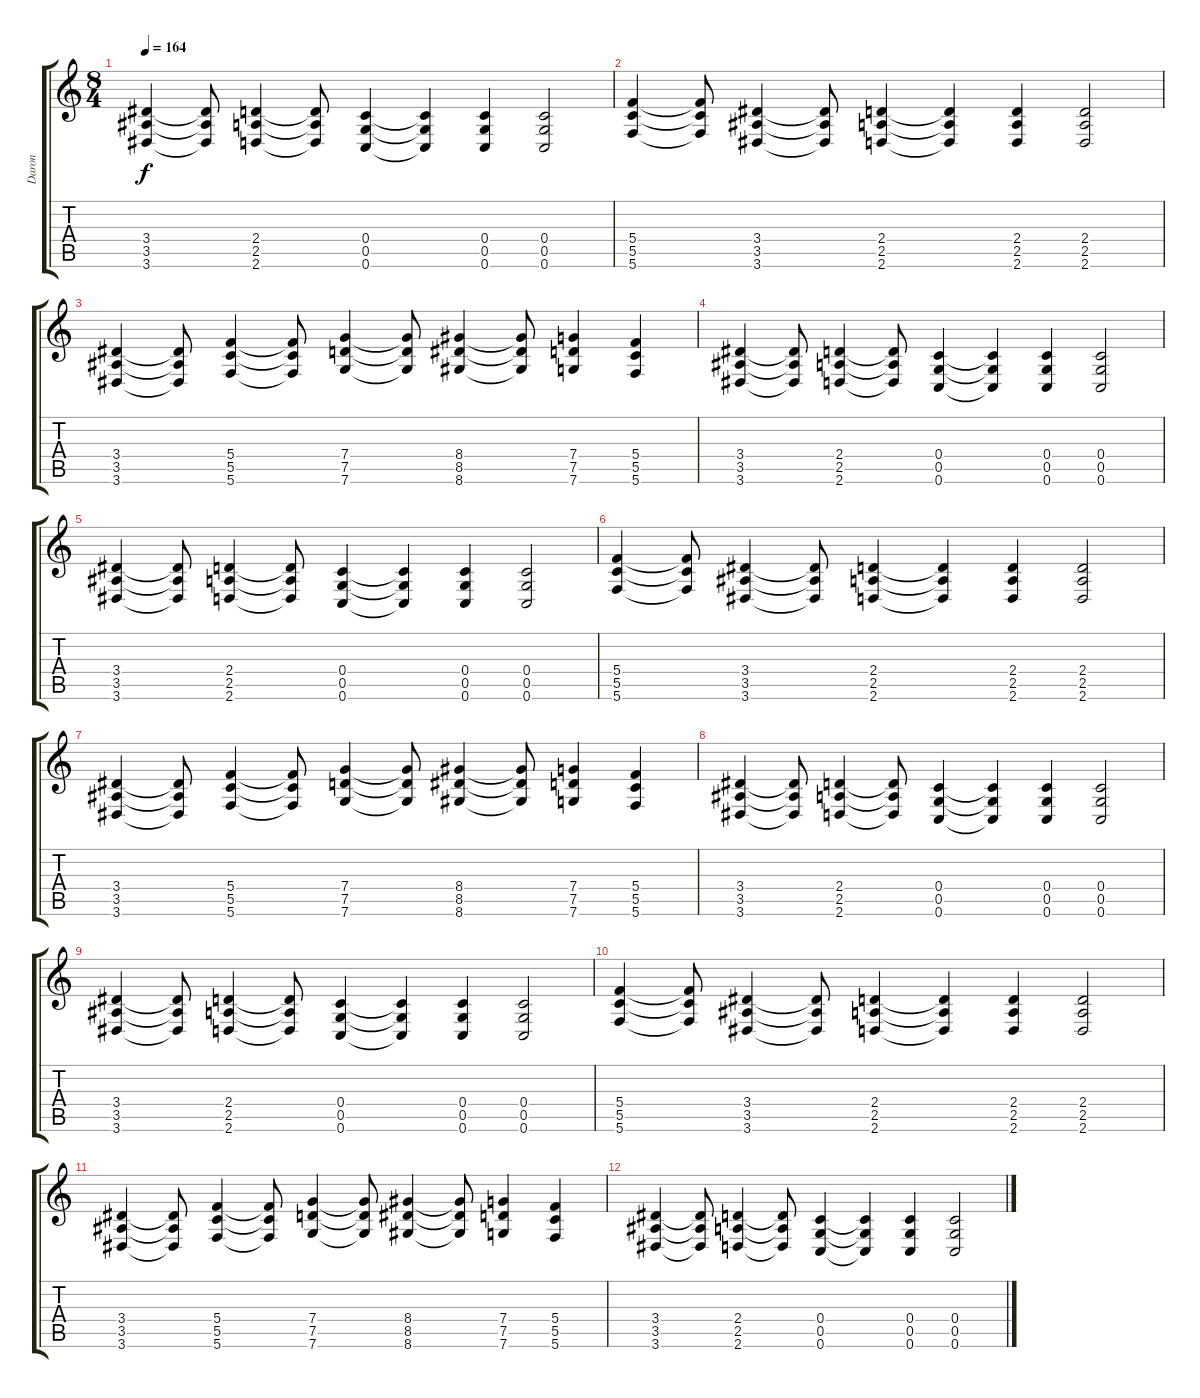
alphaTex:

\track ("Daron" "Daron") {instrument overdrivenguitar}
\staff {score tabs}
\tuning (D4 A3 F3 C3 G2 C2) {hide}
\ts (8 4)
\tempo 164
\clef g2
\ks c
(3.4 3.5 3.6).4{dy f volume 16} (3.4{t} 3.5{t} 3.6{t}).8 (2.4 2.5 2.6).4 (2.4{t} 2.5{t} 2.6{t}).8 (0.4 0.5 0.6).4 (0.4{t} 0.5{t} 0.6{t}).4 (0.4 0.5 0.6).4 (0.4 0.5 0.6).2 |
(5.4 5.5 5.6).4 (5.4{t} 5.5{t} 5.6{t}).8 (3.4 3.5 3.6).4 (3.4{t} 3.5{t} 3.6{t}).8 (2.4 2.5 2.6).4 (2.4{t} 2.5{t} 2.6{t}).4 (2.4 2.5 2.6).4 (2.4 2.5 2.6).2 |
(3.4 3.5 3.6).4 (3.4{t} 3.5{t} 3.6{t}).8 (5.4 5.5 5.6).4 (5.4{t} 5.5{t} 5.6{t}).8 (7.4 7.5 7.6).4 (7.4{t} 7.5{t} 7.6{t}).8 (8.4 8.5 8.6).4 (8.4{t} 8.5{t} 8.6{t}).8 (7.4 7.5 7.6).4 (5.4 5.5 5.6).4 |
(3.4 3.5 3.6).4 (3.4{t} 3.5{t} 3.6{t}).8 (2.4 2.5 2.6).4 (2.4{t} 2.5{t} 2.6{t}).8 (0.4 0.5 0.6).4 (0.4{t} 0.5{t} 0.6{t}).4 (0.4 0.5 0.6).4 (0.4 0.5 0.6).2 |
(3.4 3.5 3.6).4 (3.4{t} 3.5{t} 3.6{t}).8 (2.4 2.5 2.6).4 (2.4{t} 2.5{t} 2.6{t}).8 (0.4 0.5 0.6).4 (0.4{t} 0.5{t} 0.6{t}).4 (0.4 0.5 0.6).4 (0.4 0.5 0.6).2 |
(5.4 5.5 5.6).4 (5.4{t} 5.5{t} 5.6{t}).8 (3.4 3.5 3.6).4 (3.4{t} 3.5{t} 3.6{t}).8 (2.4 2.5 2.6).4 (2.4{t} 2.5{t} 2.6{t}).4 (2.4 2.5 2.6).4 (2.4 2.5 2.6).2 |
(3.4 3.5 3.6).4 (3.4{t} 3.5{t} 3.6{t}).8 (5.4 5.5 5.6).4 (5.4{t} 5.5{t} 5.6{t}).8 (7.4 7.5 7.6).4 (7.4{t} 7.5{t} 7.6{t}).8 (8.4 8.5 8.6).4 (8.4{t} 8.5{t} 8.6{t}).8 (7.4 7.5 7.6).4 (5.4 5.5 5.6).4 |
(3.4 3.5 3.6).4 (3.4{t} 3.5{t} 3.6{t}).8 (2.4 2.5 2.6).4 (2.4{t} 2.5{t} 2.6{t}).8 (0.4 0.5 0.6).4 (0.4{t} 0.5{t} 0.6{t}).4 (0.4 0.5 0.6).4 (0.4 0.5 0.6).2 |
(3.4 3.5 3.6).4 (3.4{t} 3.5{t} 3.6{t}).8 (2.4 2.5 2.6).4 (2.4{t} 2.5{t} 2.6{t}).8 (0.4 0.5 0.6).4 (0.4{t} 0.5{t} 0.6{t}).4 (0.4 0.5 0.6).4 (0.4 0.5 0.6).2 |
(5.4 5.5 5.6).4 (5.4{t} 5.5{t} 5.6{t}).8 (3.4 3.5 3.6).4 (3.4{t} 3.5{t} 3.6{t}).8 (2.4 2.5 2.6).4 (2.4{t} 2.5{t} 2.6{t}).4 (2.4 2.5 2.6).4 (2.4 2.5 2.6).2 |
(3.4 3.5 3.6).4 (3.4{t} 3.5{t} 3.6{t}).8 (5.4 5.5 5.6).4 (5.4{t} 5.5{t} 5.6{t}).8 (7.4 7.5 7.6).4 (7.4{t} 7.5{t} 7.6{t}).8 (8.4 8.5 8.6).4 (8.4{t} 8.5{t} 8.6{t}).8 (7.4 7.5 7.6).4 (5.4 5.5 5.6).4 |
(3.4 3.5 3.6).4 (3.4{t} 3.5{t} 3.6{t}).8 (2.4 2.5 2.6).4 (2.4{t} 2.5{t} 2.6{t}).8 (0.4 0.5 0.6).4 (0.4{t} 0.5{t} 0.6{t}).4 (0.4 0.5 0.6).4 (0.4 0.5 0.6).2
